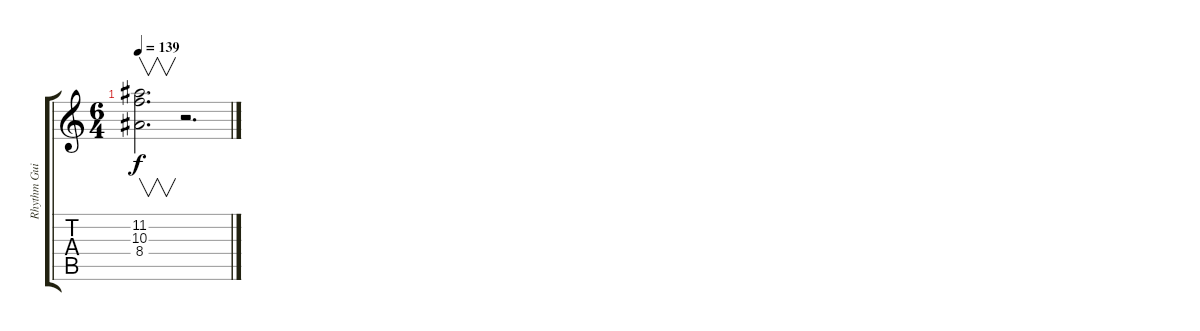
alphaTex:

\track ("Rhythm Guitar III (David Gilmour)" "Rhythm Gui") {instrument electricguitarclean}
\staff {score tabs}
\tuning (E4 B3 G3 D3 A2 E2) {hide}
\ts (6 4)
\tempo 139
\clef g2
\ks c
(11.2{t} 10.3{t} 8.4{t}).2{v d dy f} r.2{d}
